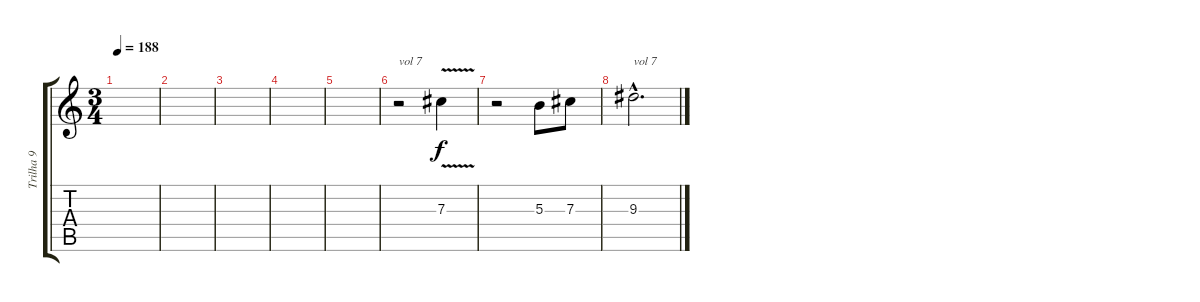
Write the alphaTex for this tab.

\track ("Trilha 9" "Trilha 9") {instrument overdrivenguitar}
\staff {score tabs}
\tuning (Eb4 Bb3 Gb3 Db3 Ab2 Eb2) {hide}
\ts (3 4)
\tempo 188
\clef g2
\ks c
|
|
|
|
|
r.2{txt "vol 7" volume 7} 7.3{v}.4 |
r.2 5.3.8 7.3.8 |
9.3{hac}.2{d txt "vol 7" volume 7}
